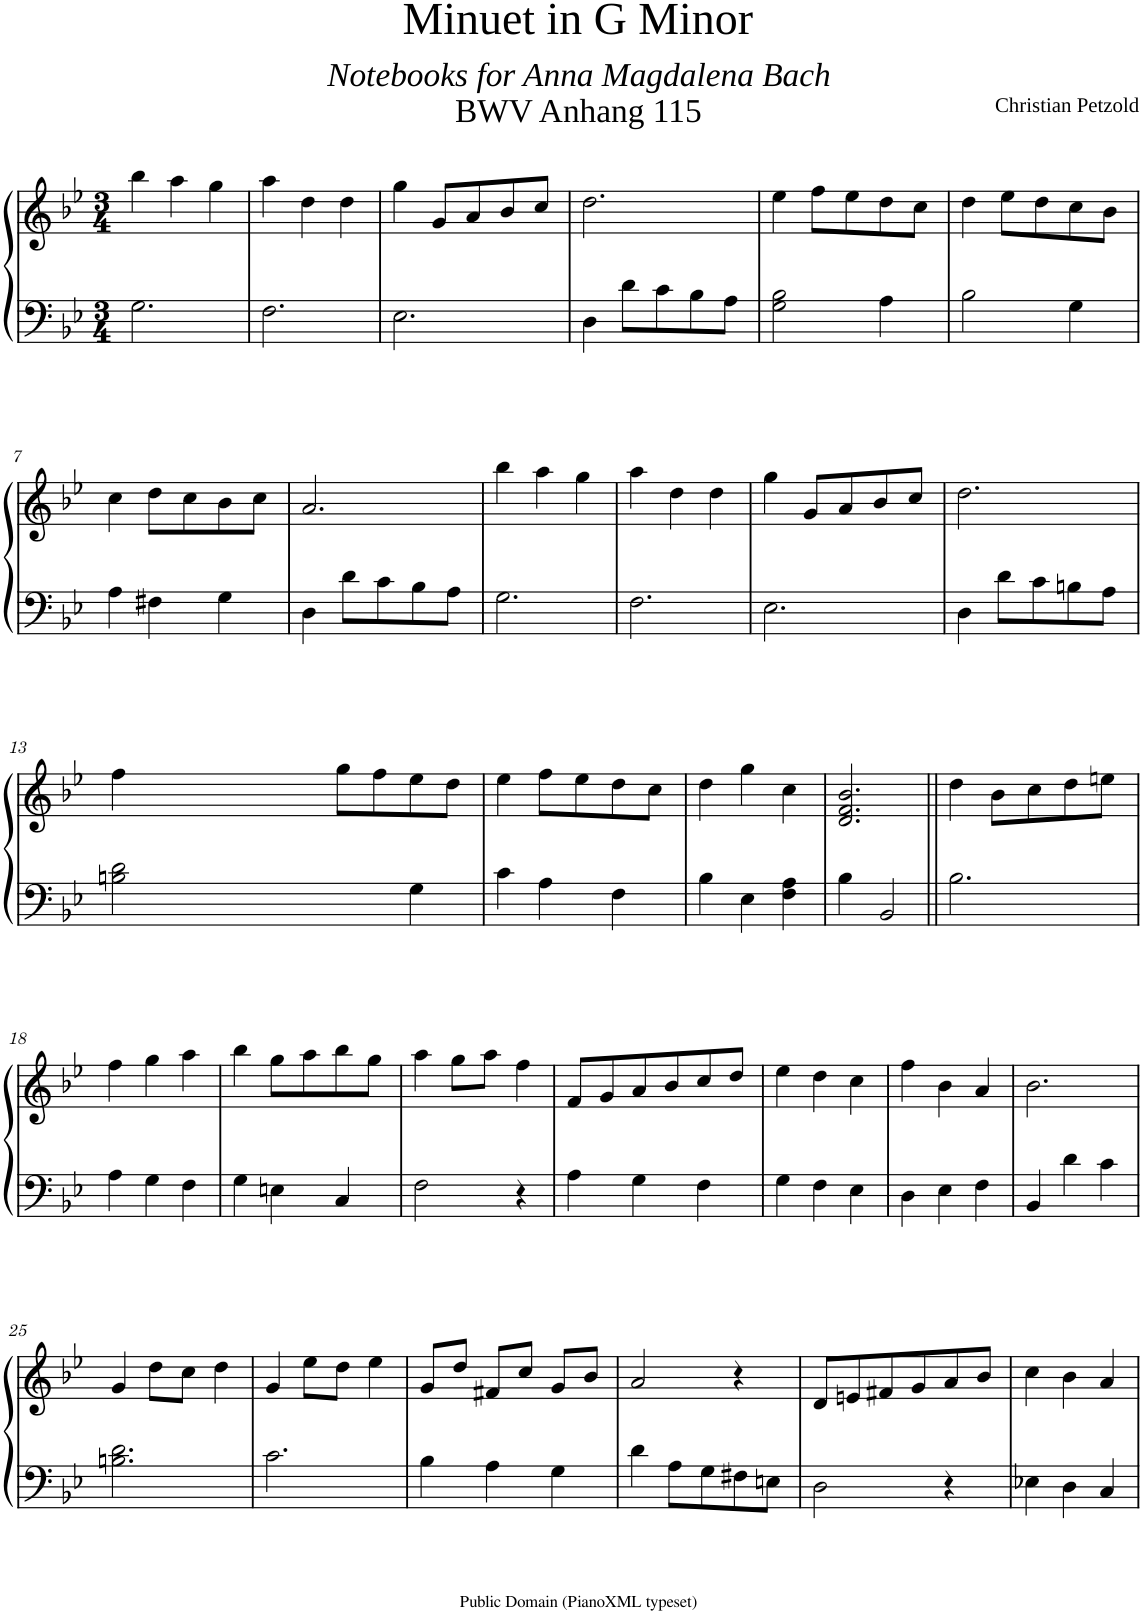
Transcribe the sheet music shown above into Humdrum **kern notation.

**kern	**kern
*part1	*part1
*staff2	*staff1
*I"Piano	*
*I'Pno	*
*clefF4	*clefG2
*k[b-e-]	*k[b-e-]
*M3/4	*M3/4
=1	=1
2.G\	4bb-\
.	4aa\
.	4gg\
=2	=2
2.F\	4aa\
.	4dd\
.	4dd\
=3	=3
2.E-\	4gg\
.	8g/L
.	8a/
.	8b-/
.	8cc/J
=4	=4
4D\	2.dd\
8d\L	.
8c\	.
8B-\	.
8A\J	.
=5	=5
2G\ 2B-\	4ee-\
.	8ff\L
.	8ee-\
4A\	8dd\
.	8cc\J
=6	=6
2B-\	4dd\
.	8ee-\L
.	8dd\
4G\	8cc\
.	8b-\J
!!LO:LB:g=z
=7	=7
4A\	4cc\
4F#X\	8dd\L
.	8cc\
4G\	8b-\
.	8cc\J
=8	=8
4D\	2.a/
8d\L	.
8c\	.
8B-\	.
8A\J	.
=9	=9
2.G\	4bb-\
.	4aa\
.	4gg\
=10	=10
2.F\	4aa\
.	4dd\
.	4dd\
=11	=11
2.E-\	4gg\
.	8g/L
.	8a/
.	8b-/
.	8cc/J
=12	=12
4D\	2.dd\
8d\L	.
8c\	.
8Bn\	.
8A\J	.
!!LO:LB:g=z
=13	=13
*	*^
2Bn\ 2d\	4ff\	32ff!
.	.	2ryy
.	8gg\L	.
.	8ff\	.
4G\	8ee-\	.
.	.	8..ryy
.	8dd\J	.
*	*v	*v
=14	=14
4c\	4ee-\
4A\	8ff\L
.	8ee-\
4F\	8dd\
.	8cc\J
=15	=15
4B-\	4dd\
4E-\	4gg\
4F\ 4A\	4cc\
=16	=16
4B-\	2.d/ 2.f/ 2.b-/
2BB-/	.
=17||	=17||
2.B-\	4dd\
.	8b-\L
.	8cc\
.	8dd\
.	8een\J
!!LO:LB:g=z
=18	=18
4A\	4ff\
4G\	4gg\
4F\	4aa\
=19	=19
4G\	4bb-\
4En\	8gg\L
.	8aa\
4C/	8bb-\
.	8gg\J
=20	=20
2F\	4aa\
.	8gg\L
.	8aa\J
4r	4ff\
=21	=21
4A\	8f/L
.	8g/
4G\	8a/
.	8b-/
4F\	8cc/
.	8dd/J
=22	=22
4G\	4ee-\
4F\	4dd\
4E-\	4cc\
=23	=23
4D\	4ff\
4E-\	4b-\
4F\	4a/
=24	=24
4BB-/	2.b-\
4d\	.
4c\	.
!!LO:LB:g=z
=25	=25
2.Bn\ 2.d\	4g/
.	8dd\L
.	8cc\J
.	4dd\
=26	=26
2.c\	4g/
.	8ee-\L
.	8dd\J
.	4ee-\
=27	=27
4B-\	8g/L
.	8dd/J
4A\	8f#X/L
.	8cc/J
4G\	8g/L
.	8b-/J
=28	=28
4d\	2a/
8A\L	.
8G\	.
8F#X\	4r
8En\J	.
=29	=29
2D\	8d/L
.	8en/
.	8f#X/
.	8g/
4r	8a/
.	8b-/J
=30	=30
4E-X\	4cc\
4D\	4b-\
4C/	4a/
=	=
*-	*-
